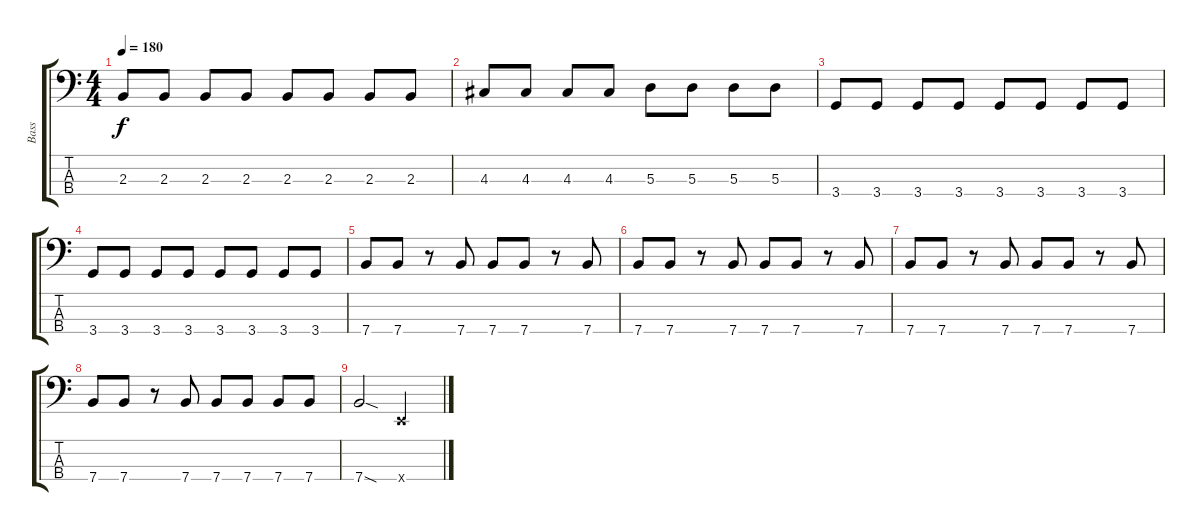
\track ("Bass" "Bass") {instrument electricbassfinger}
\staff {score tabs}
\tuning (G2 D2 A1 E1) {hide}
\ts (4 4)
\tempo 180
\clef f4
\ks c
2.3.8{dy f} 2.3.8 2.3.8 2.3.8 2.3.8 2.3.8 2.3.8 2.3.8 |
4.3.8 4.3.8 4.3.8 4.3.8 5.3.8 5.3.8 5.3.8 5.3.8 |
3.4.8 3.4.8 3.4.8 3.4.8 3.4.8 3.4.8 3.4.8 3.4.8 |
3.4.8 3.4.8 3.4.8 3.4.8 3.4.8 3.4.8 3.4.8 3.4.8 |
7.4.8 7.4.8 r.8 7.4.8 7.4.8 7.4.8 r.8 7.4.8 |
7.4.8 7.4.8 r.8 7.4.8 7.4.8 7.4.8 r.8 7.4.8 |
7.4.8 7.4.8 r.8 7.4.8 7.4.8 7.4.8 r.8 7.4.8 |
7.4.8 7.4.8 r.8 7.4.8 7.4.8 7.4.8 7.4.8 7.4.8 |
7.4{sod}.2 0.4{x}.2
